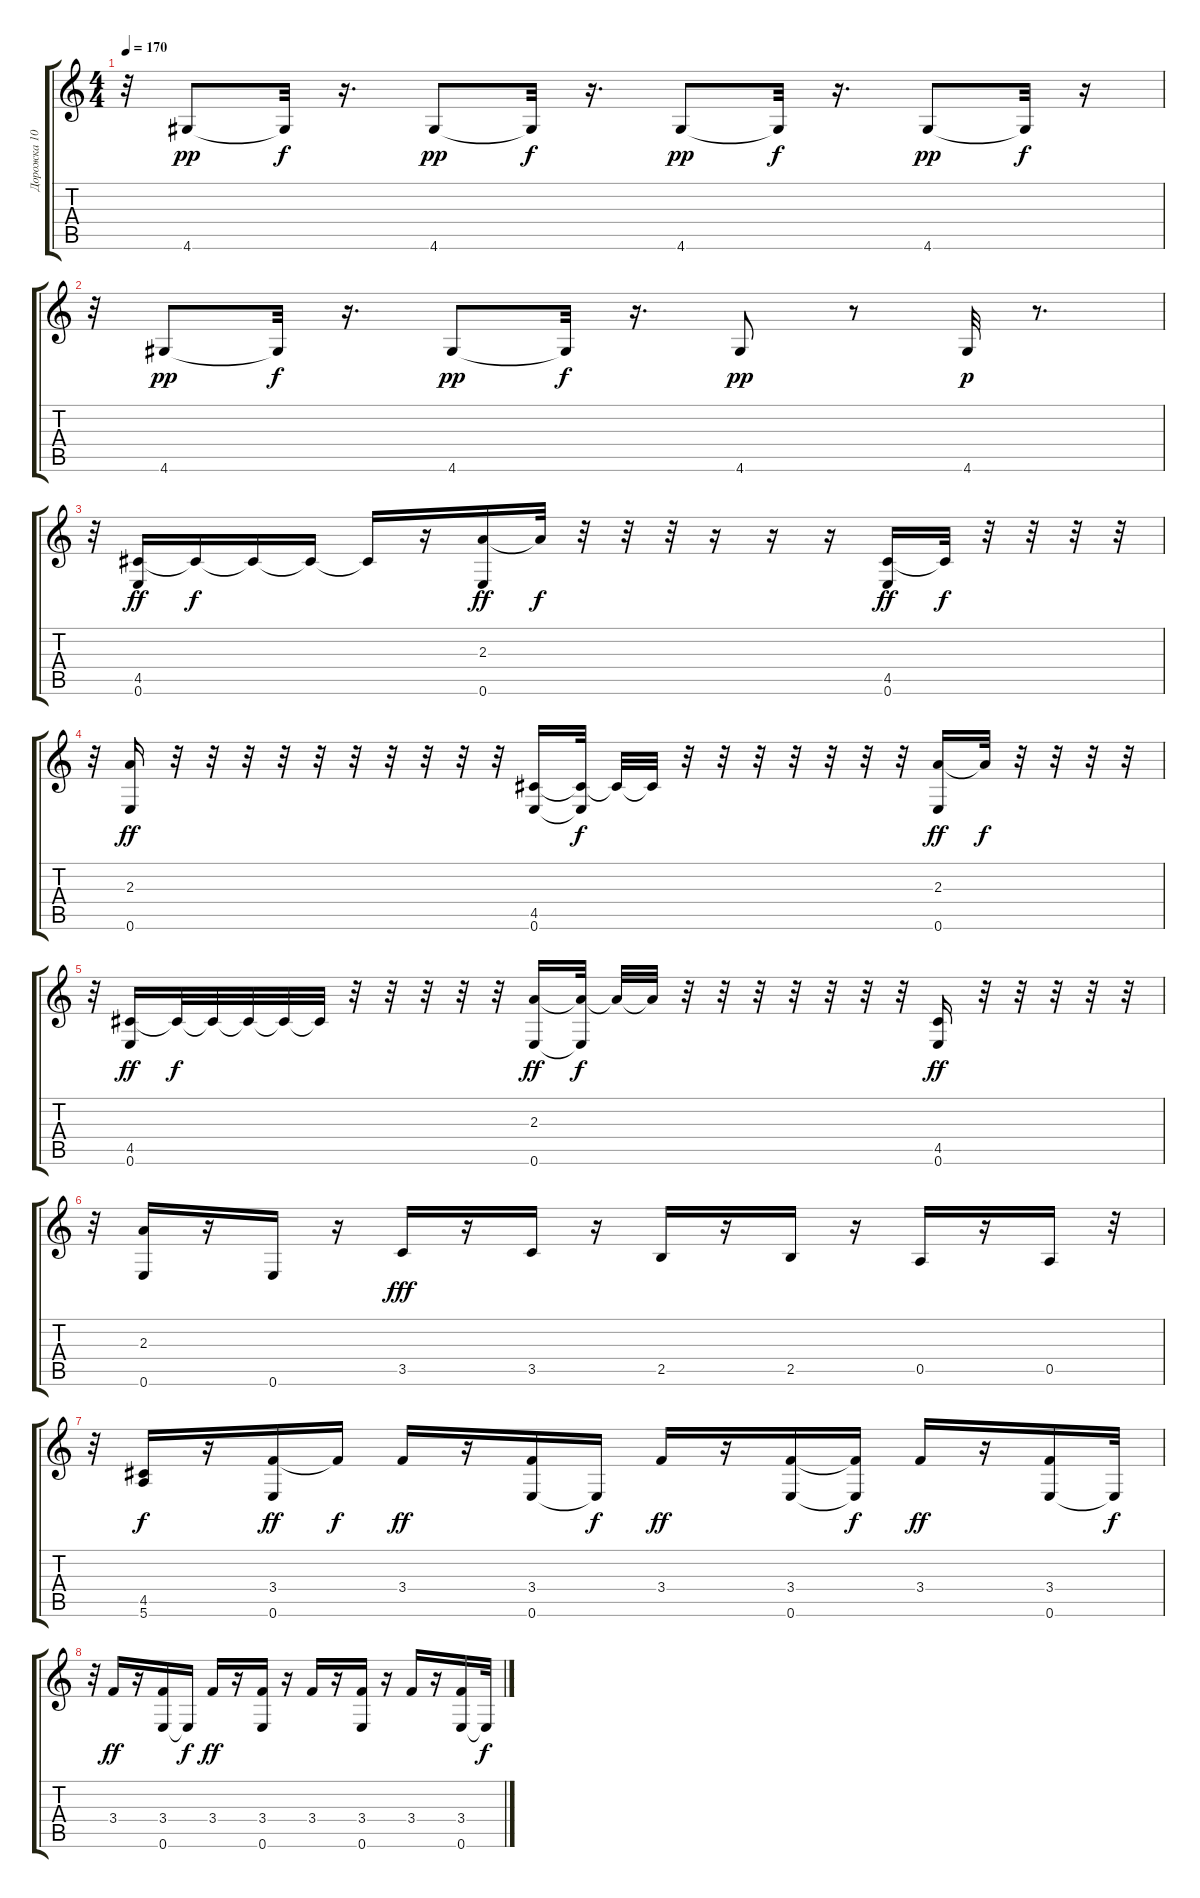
\track ("Дорожка 10" "Дорожка 10") {instrument acousticguitarnylon}
\staff {score tabs}
\tuning (E4 B3 G3 D3 A2 E2) {hide}
\ts (4 4)
\tempo 170
\clef g2
\ks c
r.32{dy f} 4.6.8{dy pp} 4.6{t}.32{dy f} r.16{d} 4.6.8{dy pp} 4.6{t}.32{dy f} r.16{d} 4.6.8{dy pp} 4.6{t}.32{dy f} r.16{d} 4.6.8{dy pp} 4.6{t}.32{dy f} r.16 |
r.32 4.6.8{dy pp} 4.6{t}.32{dy f} r.16{d} 4.6.8{dy pp} 4.6{t}.32{dy f} r.16{d} 4.6.8{dy pp} r.8 4.6.32{dy p} r.8{d} |
r.32 (4.5 0.6).16{dy ff} 4.5{t}.16{dy f} 4.5{t}.16 4.5{t}.16 4.5{t}.16 r.16 (2.3 0.6).16{dy ff} 2.3{t}.32{dy f} r.32 r.32 r.32 r.16 r.16 r.16 (4.5 0.6).16{dy ff} 4.5{t}.32{dy f} r.32 r.32 r.32 r.32 |
r.32 (2.3 0.6).16{dy ff} r.32 r.32 r.32 r.32 r.32 r.32 r.32 r.32 r.32 r.32 (4.5 0.6).16 (4.5{t} 0.6{t}).32{dy f} 4.5{t}.32 4.5{t}.32 r.32 r.32 r.32 r.32 r.32 r.32 r.32 (2.3 0.6).16{dy ff} 2.3{t}.32{dy f} r.32 r.32 r.32 r.32 |
r.32 (4.5 0.6).16{dy ff} 4.5{t}.32{dy f} 4.5{t}.32 4.5{t}.32 4.5{t}.32 4.5{t}.32 r.32 r.32 r.32 r.32 r.32 (2.3 0.6).16{dy ff} (2.3{t} 0.6{t}).32{dy f} 2.3{t}.32 2.3{t}.32 r.32 r.32 r.32 r.32 r.32 r.32 r.32 (4.5 0.6).16{dy ff} r.32 r.32 r.32 r.32 r.32 |
r.32 (2.3 0.6).16 r.16 0.6.16 r.16 3.5.16{dy fff} r.16 3.5.16 r.16 2.5.16 r.16 2.5.16 r.16 0.5.16 r.16 0.5.16 r.32 |
r.32 (4.5 5.6).16{dy f} r.16 (3.4 0.6).16{dy ff} 3.4{t}.16{dy f} 3.4.16{dy ff} r.16 (3.4 0.6).16 0.6{t}.16{dy f} 3.4.16{dy ff} r.16 (3.4 0.6).16 (3.4{t} 0.6{t}).16{dy f} 3.4.16{dy ff} r.16 (3.4 0.6).16 0.6{t}.32{dy f} |
r.32 3.4.16{dy ff} r.16 (3.4 0.6).16 0.6{t}.16{dy f} 3.4.16{dy ff} r.16 (3.4 0.6).16 r.16 3.4.16 r.16 (3.4 0.6).16 r.16 3.4.16 r.16 (3.4 0.6).16 0.6{t}.32{dy f}
